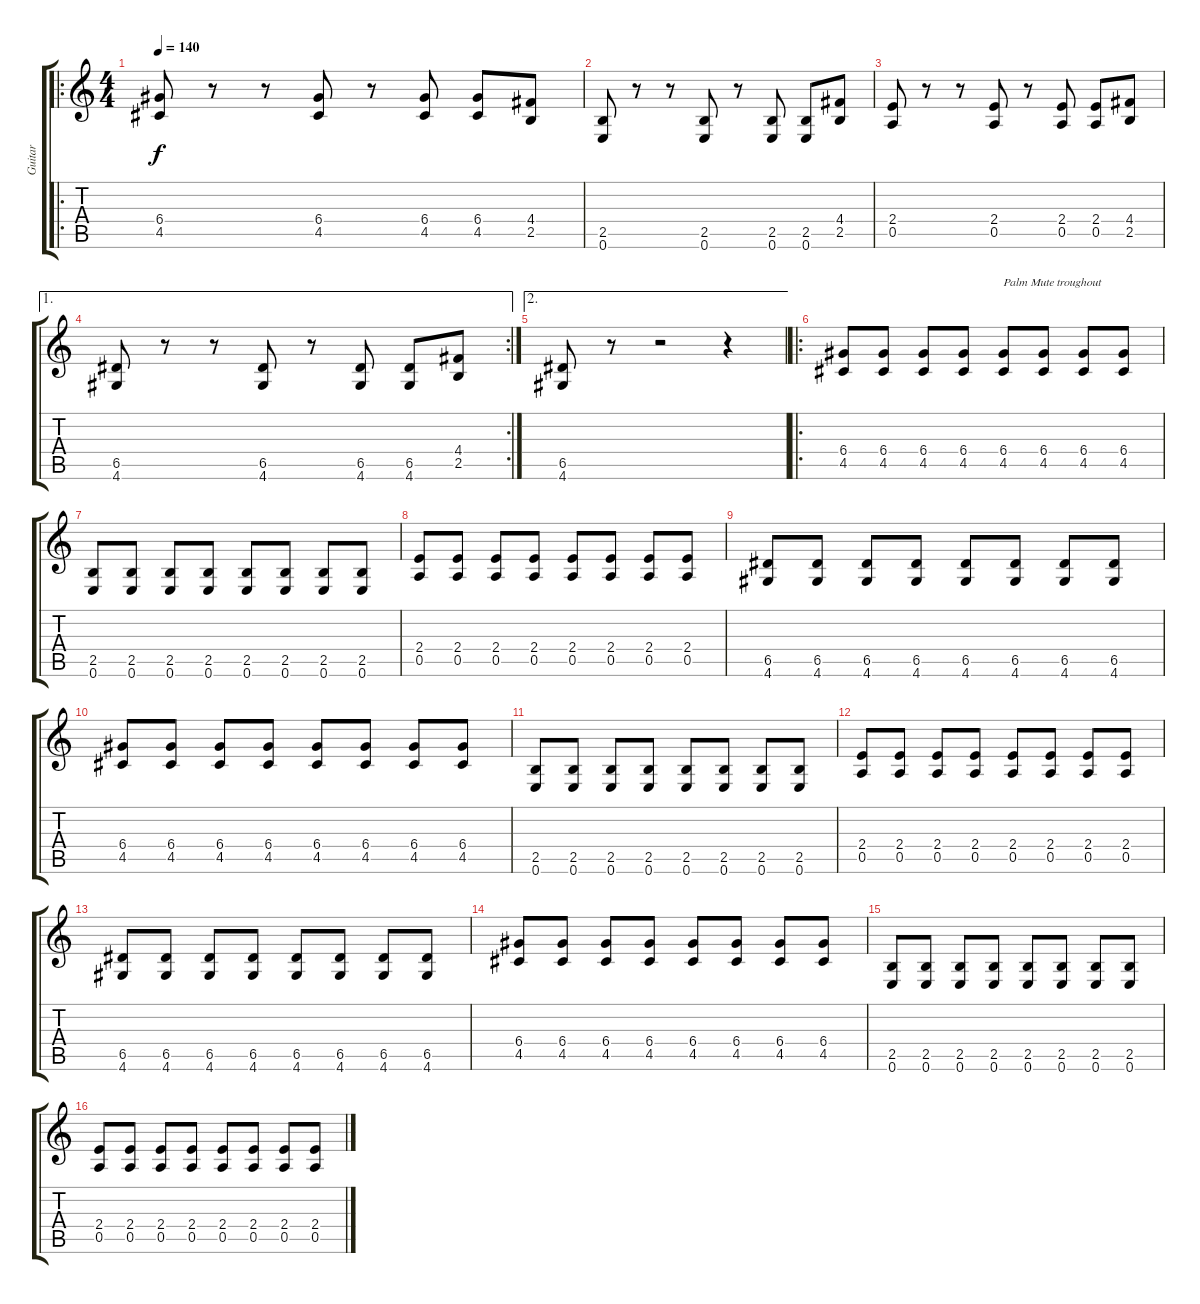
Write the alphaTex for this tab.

\track ("Guitar" "Guitar") {instrument overdrivenguitar}
\staff {score tabs}
\tuning (E4 B3 G3 D3 A2 E2) {hide}
\ro
\ts (4 4)
\tempo 140
\clef g2
\ks c
(6.4 4.5).8{dy f instrument overdrivenguitar} r.8 r.8 (6.4 4.5).8 r.8 (6.4 4.5).8 (6.4 4.5).8 (4.4 2.5).8 |
(2.5 0.6).8 r.8 r.8 (2.5 0.6).8 r.8 (2.5 0.6).8 (2.5 0.6).8 (4.4 2.5).8 |
(2.4 0.5).8 r.8 r.8 (2.4 0.5).8 r.8 (2.4 0.5).8 (2.4 0.5).8 (4.4 2.5).8 |
\ae 1
\rc 2
(6.5 4.6).8 r.8 r.8 (6.5 4.6).8 r.8 (6.5 4.6).8 (6.5 4.6).8 (4.4 2.5).8 |
\ae 2
(6.5 4.6).8 r.8 r.2 r.4 |
\ro
(6.4 4.5).8 (6.4 4.5).8 (6.4 4.5).8 (6.4 4.5).8 (6.4 4.5).8{txt "Palm Mute troughout"} (6.4 4.5).8 (6.4 4.5).8 (6.4 4.5).8 |
(2.5 0.6).8 (2.5 0.6).8 (2.5 0.6).8 (2.5 0.6).8 (2.5 0.6).8 (2.5 0.6).8 (2.5 0.6).8 (2.5 0.6).8 |
(2.4 0.5).8 (2.4 0.5).8 (2.4 0.5).8 (2.4 0.5).8 (2.4 0.5).8 (2.4 0.5).8 (2.4 0.5).8 (2.4 0.5).8 |
(6.5 4.6).8 (6.5 4.6).8 (6.5 4.6).8 (6.5 4.6).8 (6.5 4.6).8 (6.5 4.6).8 (6.5 4.6).8 (6.5 4.6).8 |
(6.4 4.5).8 (6.4 4.5).8 (6.4 4.5).8 (6.4 4.5).8 (6.4 4.5).8 (6.4 4.5).8 (6.4 4.5).8 (6.4 4.5).8 |
(2.5 0.6).8 (2.5 0.6).8 (2.5 0.6).8 (2.5 0.6).8 (2.5 0.6).8 (2.5 0.6).8 (2.5 0.6).8 (2.5 0.6).8 |
(2.4 0.5).8 (2.4 0.5).8 (2.4 0.5).8 (2.4 0.5).8 (2.4 0.5).8 (2.4 0.5).8 (2.4 0.5).8 (2.4 0.5).8 |
(6.5 4.6).8 (6.5 4.6).8 (6.5 4.6).8 (6.5 4.6).8 (6.5 4.6).8 (6.5 4.6).8 (6.5 4.6).8 (6.5 4.6).8 |
(6.4 4.5).8 (6.4 4.5).8 (6.4 4.5).8 (6.4 4.5).8 (6.4 4.5).8 (6.4 4.5).8 (6.4 4.5).8 (6.4 4.5).8 |
(2.5 0.6).8 (2.5 0.6).8 (2.5 0.6).8 (2.5 0.6).8 (2.5 0.6).8 (2.5 0.6).8 (2.5 0.6).8 (2.5 0.6).8 |
(2.4 0.5).8 (2.4 0.5).8 (2.4 0.5).8 (2.4 0.5).8 (2.4 0.5).8 (2.4 0.5).8 (2.4 0.5).8 (2.4 0.5).8
